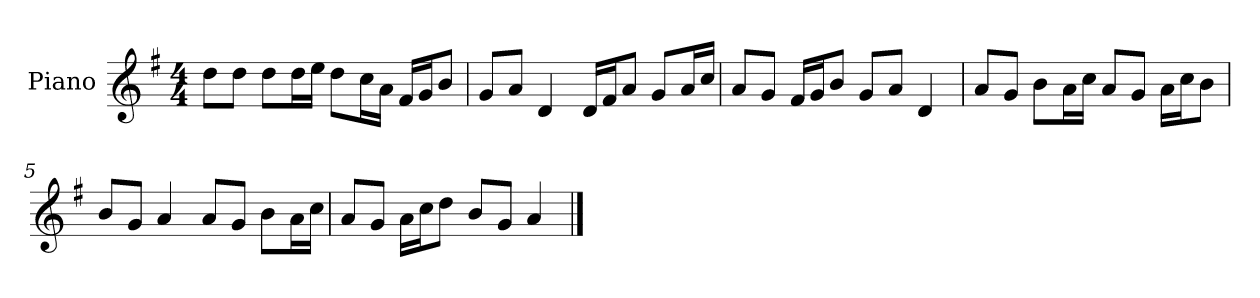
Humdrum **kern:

**kern
*part1
*staff1
*I"Piano
*I'P-no
*clefG2
*k[f#]
*M4/4
*MM90
=1
8dd\L
8dd\J
8dd\L
16dd\L
16ee\JJ
8dd\L
16cc\L
16a\JJ
16f#/LL
16g/J
8b/J
=2
8g/L
8a/J
4d/
16d/LL
16f#/J
8a/J
8g/L
16a/L
16cc/JJ
=3
8a/L
8g/J
16f#/LL
16g/J
8b/J
8g/L
8a/J
4d/
=4
8a/L
8g/J
8b\L
16a\L
16cc\JJ
8a/L
8g/J
16a\LL
16cc\J
8b\J
!!LO:LB:g=z
=5
8b/L
8g/J
4a/
8a/L
8g/J
8b\L
16a\L
16cc\JJ
=6
8a/L
8g/J
16a\LL
16cc\J
8dd\J
8b/L
8g/J
4a/
==
*-
